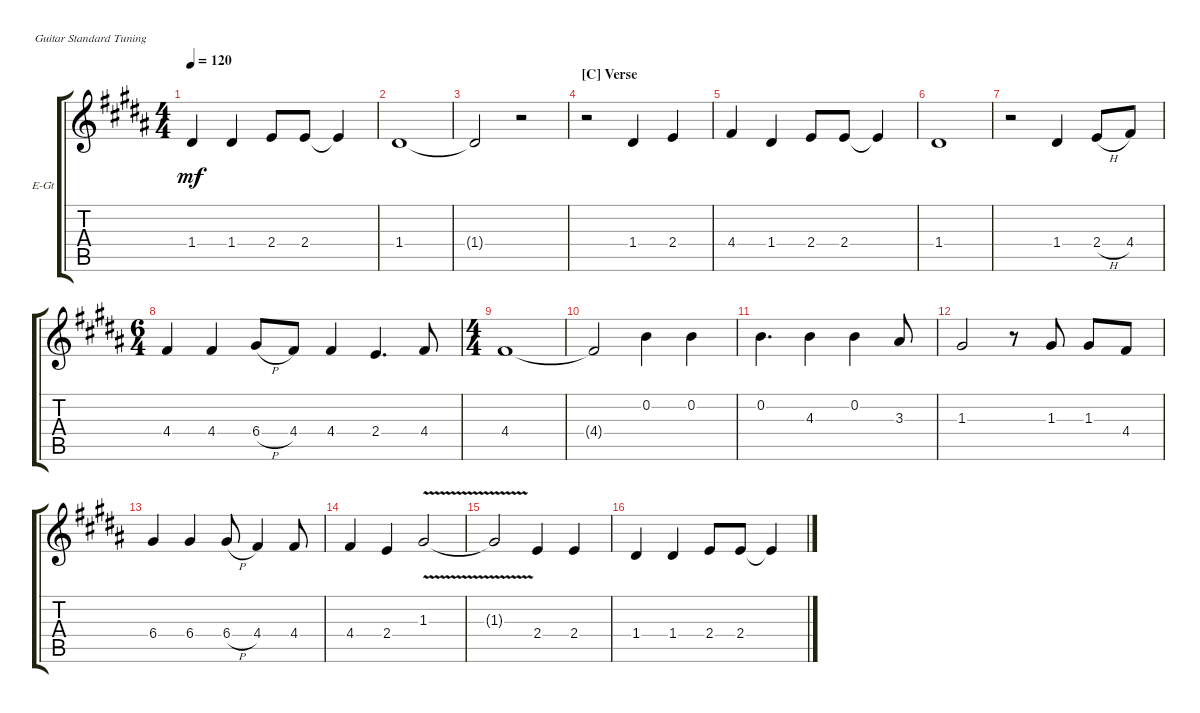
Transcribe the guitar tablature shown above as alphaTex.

\defaultSystemsLayout 4
\bracketExtendMode groupsimilarinstruments
\firstSystemTrackNameOrientation horizontal
\otherSystemsTrackNameOrientation horizontal
\track ("Pual's Voice" "E-Gt") {instrument electricguitarclean}
\staff {score tabs}
\tuning (E4 B3 G3 D3 A2 E2)
\ts (4 4)
\tempo 120
\clef g2
\scale
0.333333
\ks b
1.4.4{dy mf} 1.4.4 2.4.8 2.4.8 2.4{t}.4 |
\scale
0.333333 1.4.1 |
\scale
0.333333 1.4{t}.2 r.2 |
\section ("C" "Verse")
\scale
0.333333 r.2 1.4.4 2.4.4 |
\scale
0.333333 4.4.4 1.4.4 2.4.8 2.4.8 2.4{t}.4 |
\scale
0.333333 1.4.1 |
\scale
0.333333 r.2 1.4.4 2.4{h}.8 4.4.8 |
\ts (6 4)
\scale
0.415663 4.4.4 4.4.4 6.4{h}.8 4.4.8 4.4.4 2.4.4{d} 4.4.8 |
\ts (4 4)
\scale
0.415663 4.4.1 |
\scale
0.168675 4.4{t}.2 0.2.4 0.2.4 |
\scale
0.333333 0.2.4{d} 4.3.4 0.2.4 3.3.8 |
\scale
0.333333 1.3.2 r.8 1.3.8 1.3.8 4.4.8 |
\scale
0.333333 6.4.4 6.4.4 6.4{h}.8 4.4.4 4.4.8 |
\scale
0.333333 4.4.4 2.4.4 1.3{v}.2 |
\scale
0.333333 1.3{v t}.2 2.4.4 2.4.4 |
\scale
0.333333 1.4.4 1.4.4 2.4.8 2.4.8 2.4{t}.4
